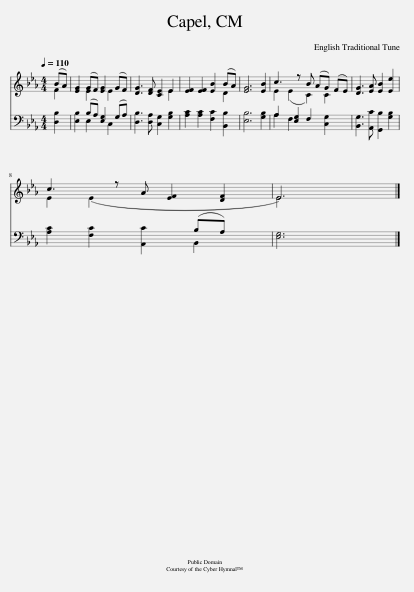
X:1
%%score ( 1 2 ) ( 3 4 )
L:1/8
Q:1/4=110
M:4/4
I:linebreak $
K:Eb
V:1 treble
V:2 treble
V:3 bass
V:4 bass
V:1
 (BA) | [EG]2 (GF) [EG]2 (GF) | [DG]3 [DF] [CE]2 E2 | [EF]2 [EF]2 [EB]2 (BA) | [EG]6 [EB]2 | %5
 c3 z B (AG) (FE) | [DG]3 [EA] [EB]2 [Ee]2 |$ c3 z A [EF]2 [DF]2 | E6 |] %9
V:2
 F2 | x2 E2 x E2 x | x6 E2 | x6 D2 | x8 | %5
 E2 (E2 C2) C2 x | x8 |$ E2 E2 x5 | E6 |] %9
V:3
 [D,B,]2 | [E,B,]2 (B,A,) [E,G,]2 (G,A,) | [D,B,]3 [D,A,] [C,G,]2 [G,B,]2 | [A,C]2 [A,C]2 [F,C]2 [B,,B,]2 | [E,B,]6 [G,B,]2 | %5
 A,2 [E,G,]2 F,2 [C,G,]2 x | [B,,G,]3 [A,,C] [G,,B,]2 [G,B,]2 |$ [A,C]2 [F,C]2 [A,,C]2 (B,A,) x | [E,G,]6 |] %9
V:4
 x2 | x2 E,2 x C,2 x | x8 | x8 | x8 | %5
 A,2 F,2 x5 | x8 |$ x6 B,,2 x | x6 |] %9
